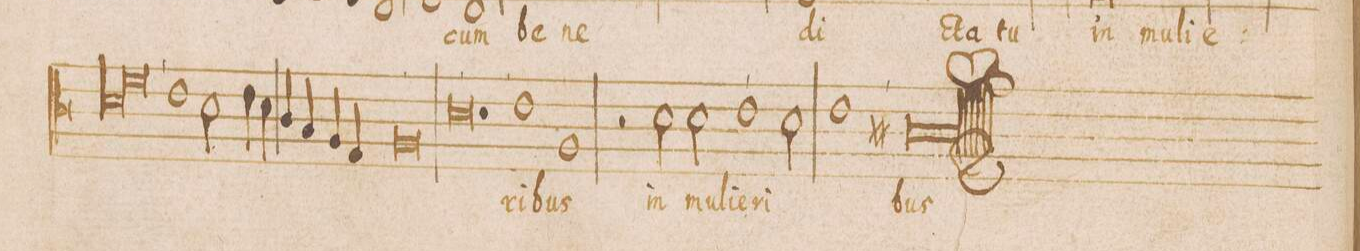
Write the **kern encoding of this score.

**kern	**text
*I"ALTVS	*
*clefC3	*
*k[]	*
*met(C|)	*
*M2/1	*
*lig	*
1d	.
1f,<	.
*Xlig	*
=41-	=41-
1e	.
2d\	.
4e\	.
4d\	.
=42-	=42-
4c/	.
4B/	.
4A/	.
4G/	.
0A,<	.
=43-	=43-
0.d,<	.
=44-	=44-
=45-	=45-
1e	-ri-
1A	-bus
=46-	=46-
2r	.
2d\	in
2d\	mu-
1e,<\	-li-
=47-	=47-
2d\	-e-
1e,	-ri-
=48-	=48-
0c#Xl;;/	-bus
==	==
*-	*-
